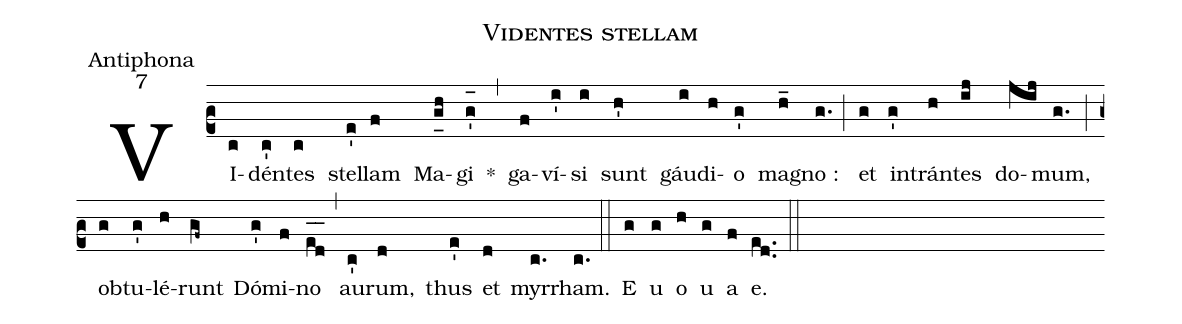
name:Videntes stellam;
office-part:Antiphona;
mode:7;
%%
(c2) VI(c)dén(c')tes(c) stel(e')lam(f) Ma(g_[uh:l]h)gi(g'_[oh:h]) *(,) ga(f)ví(i')si(i) sunt(h') gáu(i)di(h)o(g') ma(h_)gno :(g.) (;) et(g) in(g')trán(h)tes(ij) do(jij)mum,(g.) (;) ob(g)tu(g')lé(h)runt(gf~) Dó(g')mi(f)no(e_[oh:h]d_[oh:h]) (,) au(c')rum,(d) thus(e') et(d) myr(c.)rham.(c.) (::) <eu>E(g) u(g) o(h) u(g) a(f) e.</eu>(ed..) (::)
